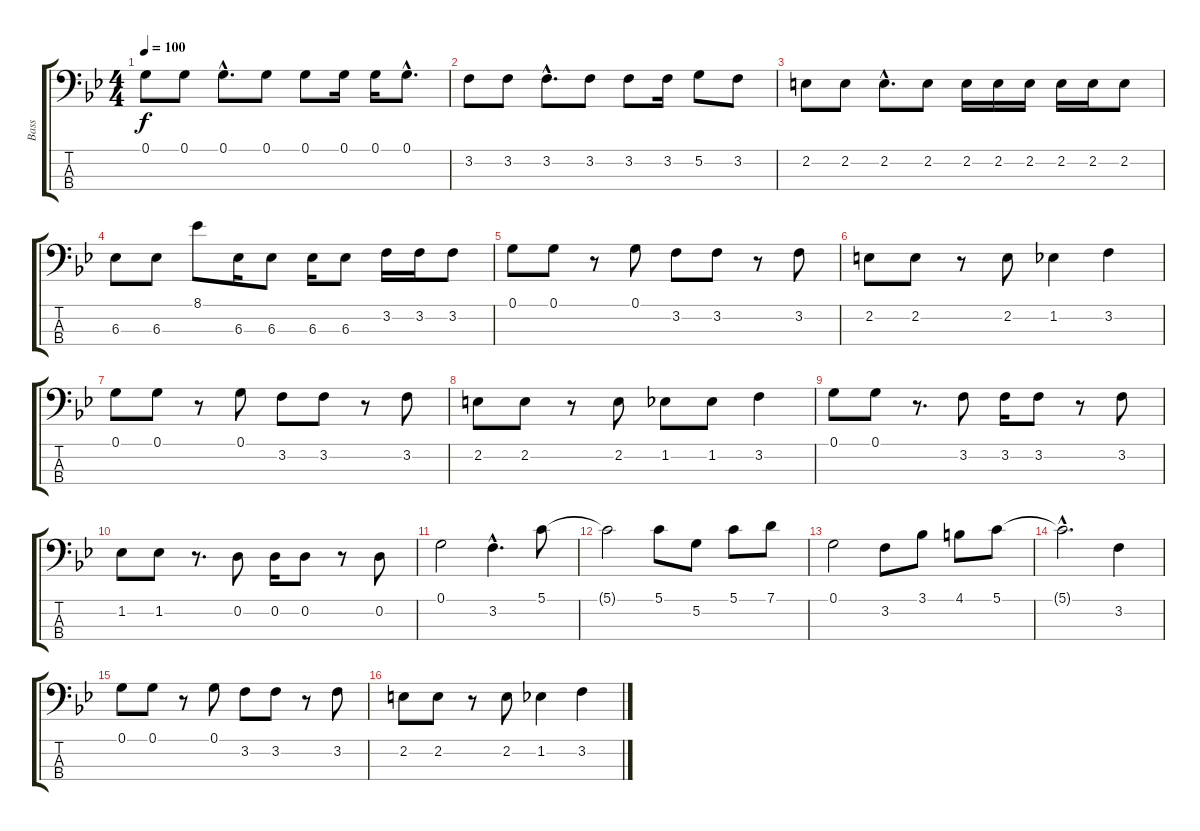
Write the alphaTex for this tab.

\track ("Bass" "Bass") {instrument electricbassfinger}
\staff {score tabs}
\tuning (G2 D2 A1 E1) {hide}
\ts (4 4)
\tempo 100
\clef f4
\ks gminor
0.1.8{dy f} 0.1.8 0.1{hac}.8{d} 0.1.8 0.1.8 0.1.16 0.1.16 0.1{hac}.8{d} |
3.2.8 3.2.8 3.2{hac}.8{d} 3.2.8 3.2.8 3.2.16 5.2.8 3.2.8 |
2.2.8 2.2.8 2.2{hac}.8{d} 2.2.8 2.2.16 2.2.16 2.2.16 2.2.16 2.2.16 2.2.8 |
6.3.8 6.3.8 8.1.8 6.3.16 6.3.8 6.3.16 6.3.8 3.2.16 3.2.16 3.2.8 |
\ks bb
0.1.8 0.1.8 r.8 0.1.8 3.2.8 3.2.8 r.8 3.2.8 |
2.2.8 2.2.8 r.8 2.2.8 1.2.4 3.2.4 |
0.1.8 0.1.8 r.8 0.1.8 3.2.8 3.2.8 r.8 3.2.8 |
2.2.8 2.2.8 r.8 2.2.8 1.2.8 1.2.8 3.2.4 |
0.1.8 0.1.8 r.8{d} 3.2.8 3.2.16 3.2.8 r.8 3.2.8 |
1.2.8 1.2.8 r.8{d} 0.2.8 0.2.16 0.2.8 r.8 0.2.8 |
0.1.2 3.2{hac}.4{d} 5.1.8 |
5.1{t}.2 5.1.8 5.2.8 5.1.8 7.1.8 |
0.1.2 3.2.8 3.1.8 4.1.8 5.1.8 |
5.1{hac t}.2{d} 3.2.4 |
0.1.8 0.1.8 r.8 0.1.8 3.2.8 3.2.8 r.8 3.2.8 |
2.2.8 2.2.8 r.8 2.2.8 1.2.4 3.2.4
